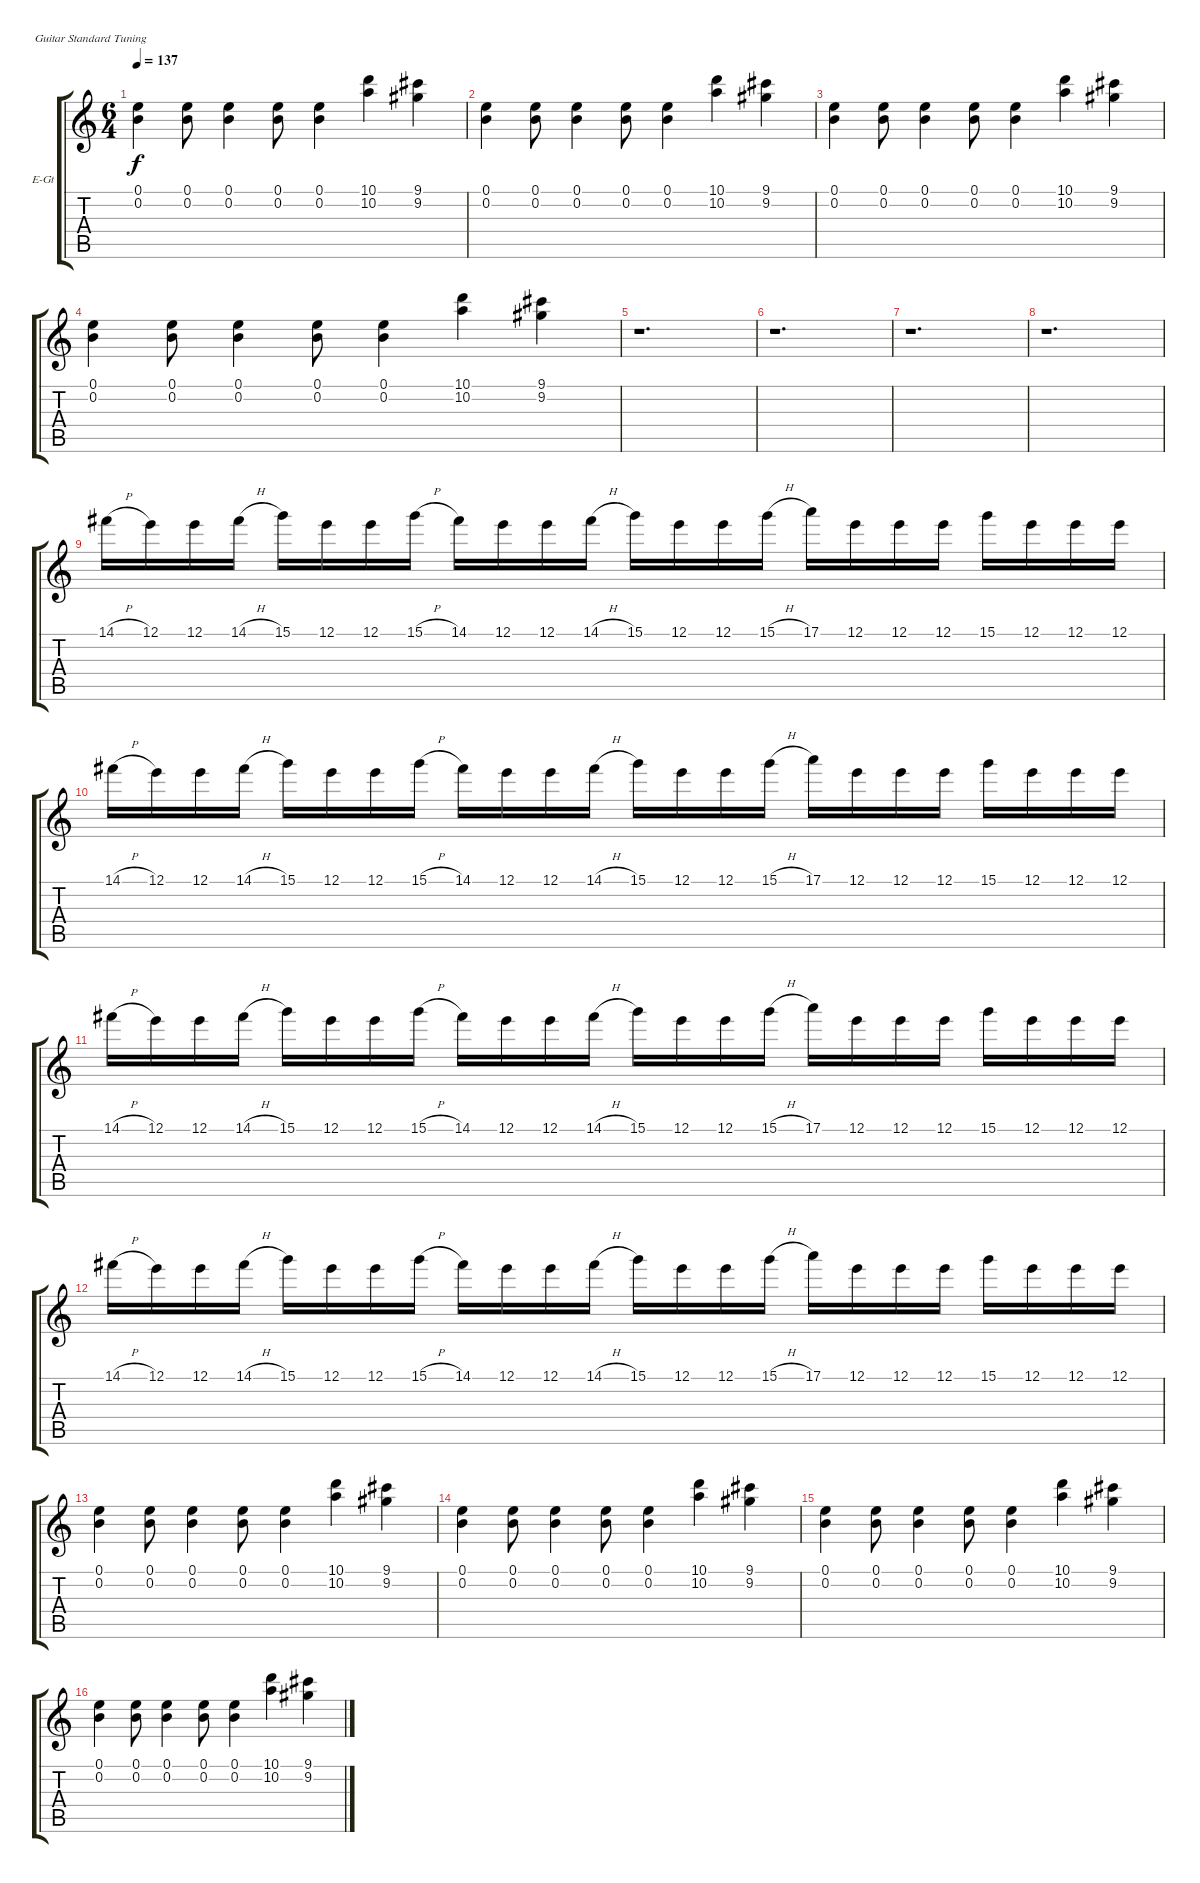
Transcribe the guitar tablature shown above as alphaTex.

\bracketExtendMode groupsimilarinstruments
\firstSystemTrackNameOrientation horizontal
\otherSystemsTrackNameOrientation horizontal
\track ("Brendan Perry (Electric Guitar)" "E-Gt") {instrument distortionguitar}
\staff {score tabs}
\tuning (E4 B3 G3 D3 A2 E2)
\ts (6 4)
\tempo 137
\clef g2
\ks c
(0.1 0.2).4{dy f} (0.2 0.1).8 (0.1 0.2).4 (0.2 0.1).8 (0.1 0.2).4 (10.2 10.1).4 (9.2 9.1).4 |
(0.1 0.2).4 (0.2 0.1).8 (0.1 0.2).4 (0.2 0.1).8 (0.1 0.2).4 (10.2 10.1).4 (9.2 9.1).4 |
(0.1 0.2).4 (0.2 0.1).8 (0.1 0.2).4 (0.2 0.1).8 (0.1 0.2).4 (10.2 10.1).4 (9.2 9.1).4 |
(0.1 0.2).4 (0.2 0.1).8 (0.1 0.2).4 (0.2 0.1).8 (0.1 0.2).4 (10.2 10.1).4 (9.2 9.1).4 |
r.1{d} |
r.1{d} |
r.1{d} |
r.1{d} |
14.1{h}.16 12.1.16 12.1.16 14.1{h}.16 15.1.16 12.1.16 12.1.16 15.1{h}.16 14.1.16 12.1.16 12.1.16 14.1{h}.16 15.1.16 12.1.16 12.1.16 15.1{h}.16 17.1.16 12.1.16 12.1.16 12.1.16 15.1.16 12.1.16 12.1.16 12.1.16 |
14.1{h}.16 12.1.16 12.1.16 14.1{h}.16 15.1.16 12.1.16 12.1.16 15.1{h}.16 14.1.16 12.1.16 12.1.16 14.1{h}.16 15.1.16 12.1.16 12.1.16 15.1{h}.16 17.1.16 12.1.16 12.1.16 12.1.16 15.1.16 12.1.16 12.1.16 12.1.16 |
14.1{h}.16 12.1.16 12.1.16 14.1{h}.16 15.1.16 12.1.16 12.1.16 15.1{h}.16 14.1.16 12.1.16 12.1.16 14.1{h}.16 15.1.16 12.1.16 12.1.16 15.1{h}.16 17.1.16 12.1.16 12.1.16 12.1.16 15.1.16 12.1.16 12.1.16 12.1.16 |
14.1{h}.16 12.1.16 12.1.16 14.1{h}.16 15.1.16 12.1.16 12.1.16 15.1{h}.16 14.1.16 12.1.16 12.1.16 14.1{h}.16 15.1.16 12.1.16 12.1.16 15.1{h}.16 17.1.16 12.1.16 12.1.16 12.1.16 15.1.16 12.1.16 12.1.16 12.1.16 |
(0.1 0.2).4 (0.2 0.1).8 (0.1 0.2).4 (0.2 0.1).8 (0.1 0.2).4 (10.2 10.1).4 (9.2 9.1).4 |
(0.1 0.2).4 (0.2 0.1).8 (0.1 0.2).4 (0.2 0.1).8 (0.1 0.2).4 (10.2 10.1).4 (9.2 9.1).4 |
(0.1 0.2).4 (0.2 0.1).8 (0.1 0.2).4 (0.2 0.1).8 (0.1 0.2).4 (10.2 10.1).4 (9.2 9.1).4 |
(0.1 0.2).4 (0.2 0.1).8 (0.1 0.2).4 (0.2 0.1).8 (0.1 0.2).4 (10.2 10.1).4 (9.2 9.1).4
